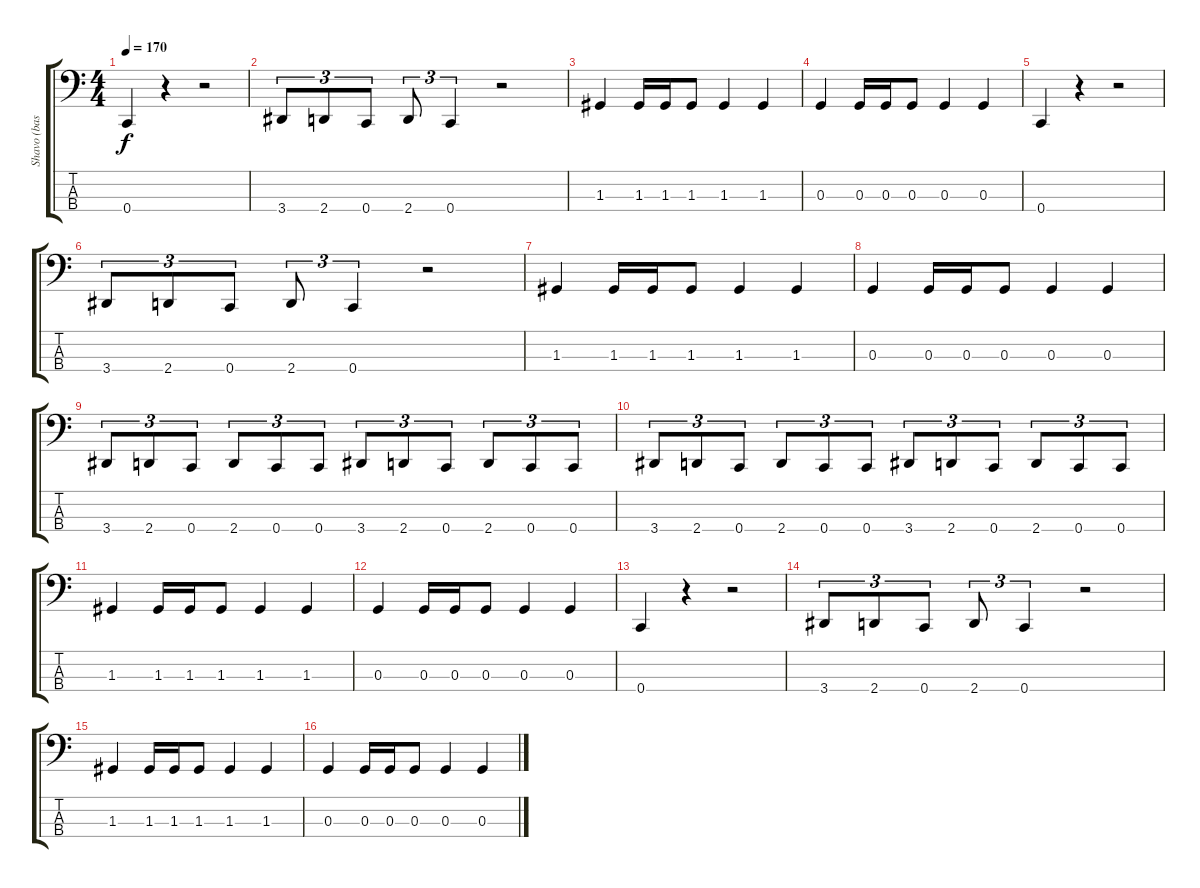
\track ("Shavo (bass)" "Shavo (bas") {instrument electricbassfinger}
\staff {score tabs}
\tuning (F2 C2 G1 C1) {hide}
\ts (4 4)
\tempo 170
\clef f4
\ks c
0.4.4{dy f} r.4 r.2 |
3.4.8{tu (3 2)} 2.4.8{tu (3 2)} 0.4.8{tu (3 2)} 2.4.8{tu (3 2)} 0.4.4{tu (3 2)} r.2 |
1.3.4 1.3.16 1.3.16 1.3.8 1.3.4 1.3.4 |
0.3.4 0.3.16 0.3.16 0.3.8 0.3.4 0.3.4 |
0.4.4 r.4 r.2 |
3.4.8{tu (3 2)} 2.4.8{tu (3 2)} 0.4.8{tu (3 2)} 2.4.8{tu (3 2)} 0.4.4{tu (3 2)} r.2 |
1.3.4 1.3.16 1.3.16 1.3.8 1.3.4 1.3.4 |
0.3.4 0.3.16 0.3.16 0.3.8 0.3.4 0.3.4 |
3.4.8{tu (3 2)} 2.4.8{tu (3 2)} 0.4.8{tu (3 2)} 2.4.8{tu (3 2)} 0.4.8{tu (3 2)} 0.4.8{tu (3 2)} 3.4.8{tu (3 2)} 2.4.8{tu (3 2)} 0.4.8{tu (3 2)} 2.4.8{tu (3 2)} 0.4.8{tu (3 2)} 0.4.8{tu (3 2)} |
3.4.8{tu (3 2)} 2.4.8{tu (3 2)} 0.4.8{tu (3 2)} 2.4.8{tu (3 2)} 0.4.8{tu (3 2)} 0.4.8{tu (3 2)} 3.4.8{tu (3 2)} 2.4.8{tu (3 2)} 0.4.8{tu (3 2)} 2.4.8{tu (3 2)} 0.4.8{tu (3 2)} 0.4.8{tu (3 2)} |
1.3.4 1.3.16 1.3.16 1.3.8 1.3.4 1.3.4 |
0.3.4 0.3.16 0.3.16 0.3.8 0.3.4 0.3.4 |
0.4.4 r.4 r.2 |
3.4.8{tu (3 2)} 2.4.8{tu (3 2)} 0.4.8{tu (3 2)} 2.4.8{tu (3 2)} 0.4.4{tu (3 2)} r.2 |
1.3.4 1.3.16 1.3.16 1.3.8 1.3.4 1.3.4 |
0.3.4 0.3.16 0.3.16 0.3.8 0.3.4 0.3.4
